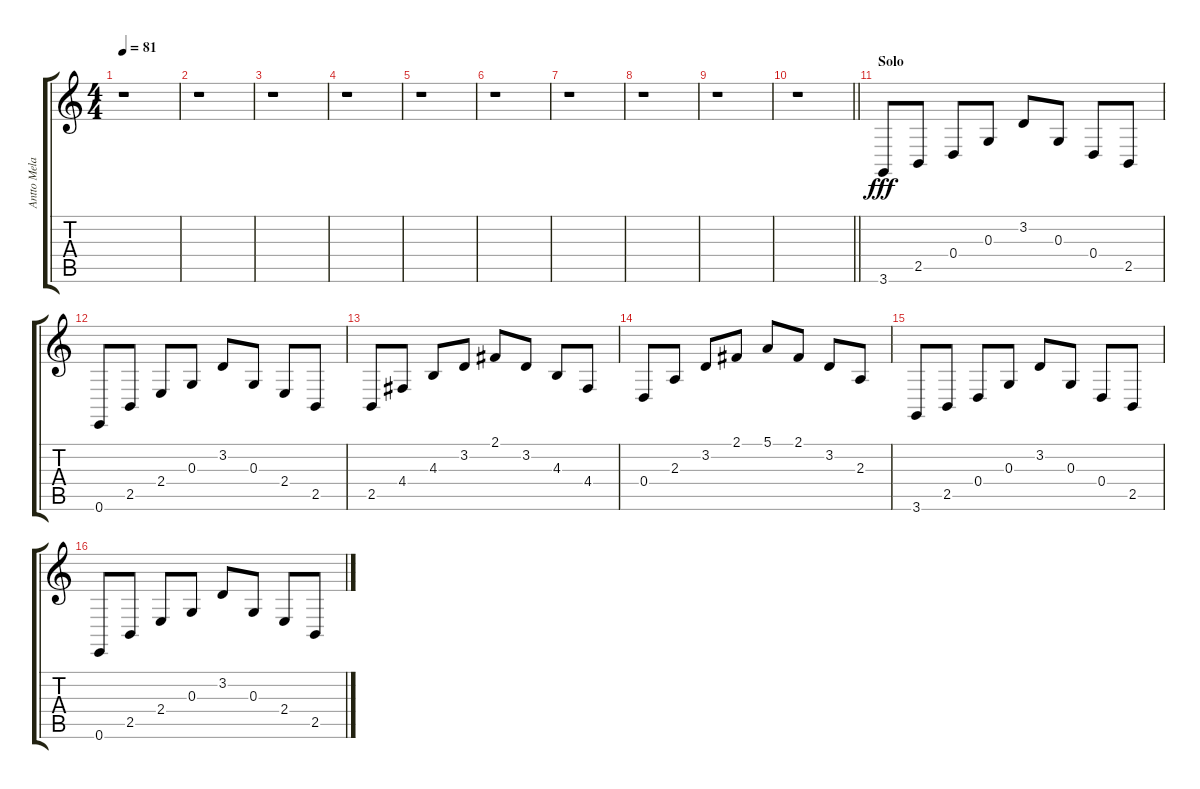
\track ("Antto Melasniemi (Keyboard)" "Antto Mela") {instrument pizzicatostrings}
\staff {score tabs}
\tuning (E4 B3 G3 D3 A2 E2) {hide}
\ts (4 4)
\tempo 81
\clef g2
\ks c
r.1{dy f} |
r.1 |
r.1 |
r.1 |
r.1 |
r.1 |
r.1 |
r.1 |
r.1 |
\barLineRight lightlight
r.1 |
\section ("" "Solo")
3.6.8{dy fff} 2.5.8 0.4.8 0.3.8 3.2.8 0.3.8 0.4.8 2.5.8 |
0.6.8 2.5.8 2.4.8 0.3.8 3.2.8 0.3.8 2.4.8 2.5.8 |
2.5.8 4.4.8 4.3.8 3.2.8 2.1.8 3.2.8 4.3.8 4.4.8 |
0.4.8 2.3.8 3.2.8 2.1.8 5.1.8 2.1.8 3.2.8 2.3.8 |
3.6.8 2.5.8 0.4.8 0.3.8 3.2.8 0.3.8 0.4.8 2.5.8 |
0.6.8 2.5.8 2.4.8 0.3.8 3.2.8 0.3.8 2.4.8 2.5.8
